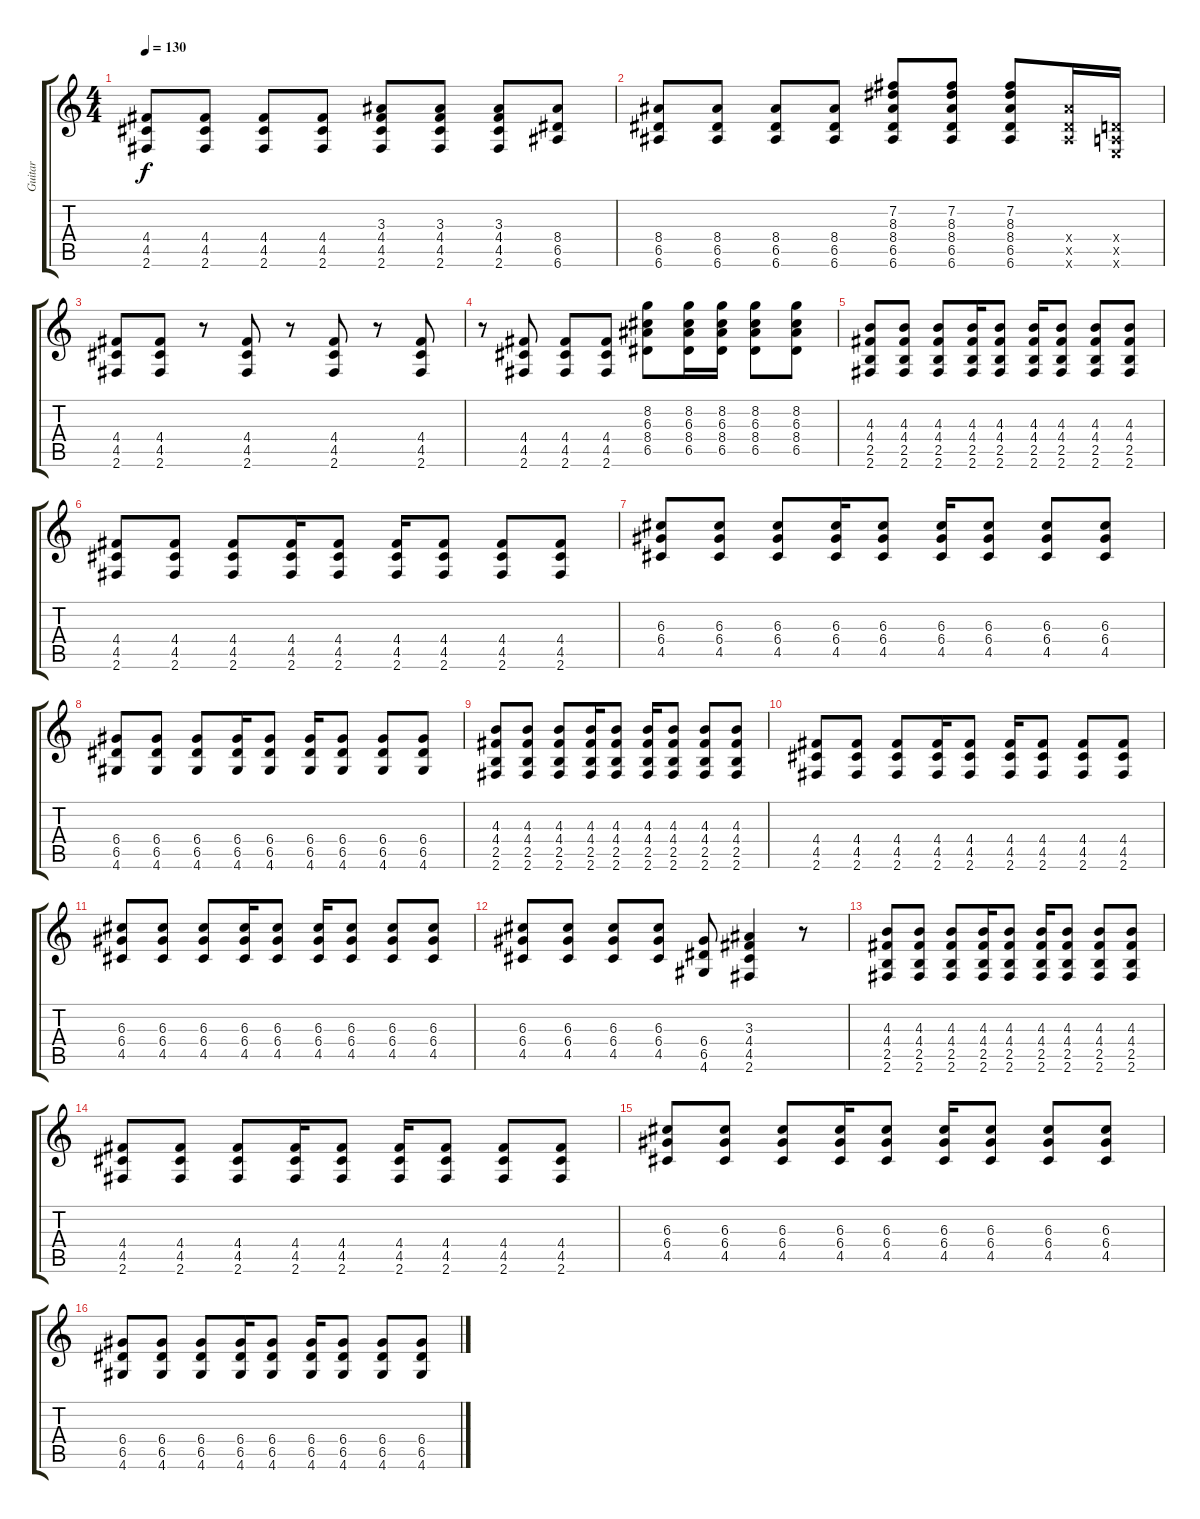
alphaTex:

\track ("Guitar" "Guitar") {instrument acousticguitarsteel}
\staff {score tabs}
\tuning (E4 B3 G3 D3 A2 E2) {hide}
\ts (4 4)
\tempo 130
\clef g2
\ks c
(4.4 4.5 2.6).8{dy f} (4.4 4.5 2.6).8 (4.4 4.5 2.6).8 (4.4 4.5 2.6).8 (3.3 4.4 4.5 2.6).8 (3.3 4.4 4.5 2.6).8 (3.3 4.4 4.5 2.6).8 (8.4 6.5 6.6).8 |
(8.4 6.5 6.6).8 (8.4 6.5 6.6).8 (8.4 6.5 6.6).8 (8.4 6.5 6.6).8 (7.2 8.3 8.4 6.5 6.6).8 (7.2 8.3 8.4 6.5 6.6).8 (7.2 8.3 8.4 6.5 6.6).8 (8.4{x} 6.5{x} 6.6{x}).16{instrument overdrivenguitar} (0.4{x} 0.5{x} 0.6{x}).16 |
(4.4 4.5 2.6).8 (4.4 4.5 2.6).8 r.8 (4.4 4.5 2.6).8 r.8 (4.4 4.5 2.6).8 r.8 (4.4 4.5 2.6).8 |
r.8 (4.4 4.5 2.6).8 (4.4 4.5 2.6).8 (4.4 4.5 2.6).8 (8.2 6.3 8.4 6.5).8 (8.2 6.3 8.4 6.5).16 (8.2 6.3 8.4 6.5).16 (8.2 6.3 8.4 6.5).8 (8.2 6.3 8.4 6.5).8 |
(4.3 4.4 2.5 2.6).8 (4.3 4.4 2.5 2.6).8 (4.3 4.4 2.5 2.6).8 (4.3 4.4 2.5 2.6).16 (4.3 4.4 2.5 2.6).8 (4.3 4.4 2.5 2.6).16 (4.3 4.4 2.5 2.6).8 (4.3 4.4 2.5 2.6).8 (4.3 4.4 2.5 2.6).8 |
(4.4 4.5 2.6).8 (4.4 4.5 2.6).8 (4.4 4.5 2.6).8 (4.4 4.5 2.6).16 (4.4 4.5 2.6).8 (4.4 4.5 2.6).16 (4.4 4.5 2.6).8 (4.4 4.5 2.6).8 (4.4 4.5 2.6).8 |
(6.3 6.4 4.5).8 (6.3 6.4 4.5).8 (6.3 6.4 4.5).8 (6.3 6.4 4.5).16 (6.3 6.4 4.5).8 (6.3 6.4 4.5).16 (6.3 6.4 4.5).8 (6.3 6.4 4.5).8 (6.3 6.4 4.5).8 |
(6.4 6.5 4.6).8 (6.4 6.5 4.6).8 (6.4 6.5 4.6).8 (6.4 6.5 4.6).16 (6.4 6.5 4.6).8 (6.4 6.5 4.6).16 (6.4 6.5 4.6).8 (6.4 6.5 4.6).8 (6.4 6.5 4.6).8 |
(4.3 4.4 2.5 2.6).8 (4.3 4.4 2.5 2.6).8 (4.3 4.4 2.5 2.6).8 (4.3 4.4 2.5 2.6).16 (4.3 4.4 2.5 2.6).8 (4.3 4.4 2.5 2.6).16 (4.3 4.4 2.5 2.6).8 (4.3 4.4 2.5 2.6).8 (4.3 4.4 2.5 2.6).8 |
(4.4 4.5 2.6).8 (4.4 4.5 2.6).8 (4.4 4.5 2.6).8 (4.4 4.5 2.6).16 (4.4 4.5 2.6).8 (4.4 4.5 2.6).16 (4.4 4.5 2.6).8 (4.4 4.5 2.6).8 (4.4 4.5 2.6).8 |
(6.3 6.4 4.5).8 (6.3 6.4 4.5).8 (6.3 6.4 4.5).8 (6.3 6.4 4.5).16 (6.3 6.4 4.5).8 (6.3 6.4 4.5).16 (6.3 6.4 4.5).8 (6.3 6.4 4.5).8 (6.3 6.4 4.5).8 |
(6.3 6.4 4.5).8 (6.3 6.4 4.5).8 (6.3 6.4 4.5).8 (6.3 6.4 4.5).8 (6.4 6.5 4.6).8 (3.3 4.4 4.5 2.6).4 r.8 |
(4.3 4.4 2.5 2.6).8 (4.3 4.4 2.5 2.6).8 (4.3 4.4 2.5 2.6).8 (4.3 4.4 2.5 2.6).16 (4.3 4.4 2.5 2.6).8 (4.3 4.4 2.5 2.6).16 (4.3 4.4 2.5 2.6).8 (4.3 4.4 2.5 2.6).8 (4.3 4.4 2.5 2.6).8 |
(4.4 4.5 2.6).8 (4.4 4.5 2.6).8 (4.4 4.5 2.6).8 (4.4 4.5 2.6).16 (4.4 4.5 2.6).8 (4.4 4.5 2.6).16 (4.4 4.5 2.6).8 (4.4 4.5 2.6).8 (4.4 4.5 2.6).8 |
(6.3 6.4 4.5).8 (6.3 6.4 4.5).8 (6.3 6.4 4.5).8 (6.3 6.4 4.5).16 (6.3 6.4 4.5).8 (6.3 6.4 4.5).16 (6.3 6.4 4.5).8 (6.3 6.4 4.5).8 (6.3 6.4 4.5).8 |
(6.4 6.5 4.6).8 (6.4 6.5 4.6).8 (6.4 6.5 4.6).8 (6.4 6.5 4.6).16 (6.4 6.5 4.6).8 (6.4 6.5 4.6).16 (6.4 6.5 4.6).8 (6.4 6.5 4.6).8 (6.4 6.5 4.6).8
